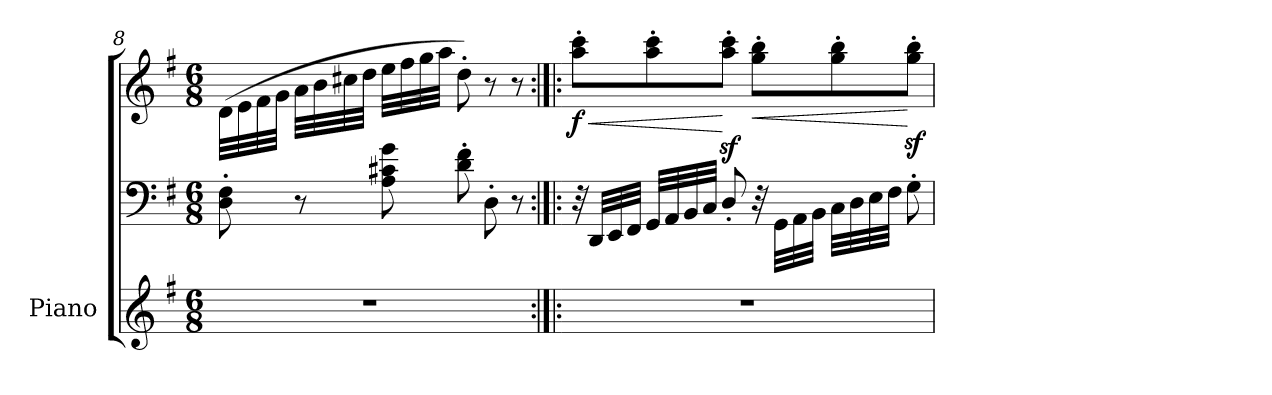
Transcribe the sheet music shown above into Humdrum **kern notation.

**kern	**kern	**kern	**dynam
*part1	*part1	*part1	*part1
*staff3	*staff2	*staff1	*staff1/2/3
*I"Piano	*	*	*
*I'Pno	*	*	*
*clefG2	*clefF4	*clefG2	*
*k[f#]	*k[f#]	*k[f#]	*
*M6/8	*M6/8	*M6/8	*
=8	=8	=8	=8
2.r	8D\' 8F#\'	(>32d\LLL	.
.	.	32e\	.
.	.	32f#\	.
.	.	32g\JJJ	.
.	8r	32a\LLL	.
.	.	32b\	.
.	.	32cc#X\	.
.	.	32dd\JJJ	.
.	8A\ 8c#X\ 8g\	32ee\LLL	.
.	.	32ff#\	.
.	.	32gg\	.
.	.	32aa\JJJ	.
.	8d\' 8f#\'	8dd'\)	.
.	8D'\	8r	.
.	8r	8r	.
!!LO:LB:g=z
=9:|!|:	=9:|!|:	=9:|!|:	=9:|!|:
!	!	!	!LO:HP:b
!	!	!	!LO:DY:n=1:b
2.r	32r	8aa\' 8ccc\'L	< f
.	32DD/LLL	.	.
.	32EE/	.	.
.	32FF#/JJJ	.	.
.	32GG/LLL	8aa\' 8ccc\'	.
.	32AA/	.	.
.	32BB/	.	.
.	32C/JJJ	.	.
.	8D'/	8aa\z<' 8ccc\z<'J	[
!	!	!	!LO:HP:b
.	32r	8gg\' 8bb\'L	<
.	32GG\LLL	.	.
.	32AA\	.	.
.	32BB\JJJ	.	.
.	32C\LLL	8gg\' 8bb\'	.
.	32D\	.	.
.	32E\	.	.
.	32F#\JJJ	.	.
.	8G'\	8gg\z<' 8bb\z<'J	[
=	=	=	=
*-	*-	*-	*-
